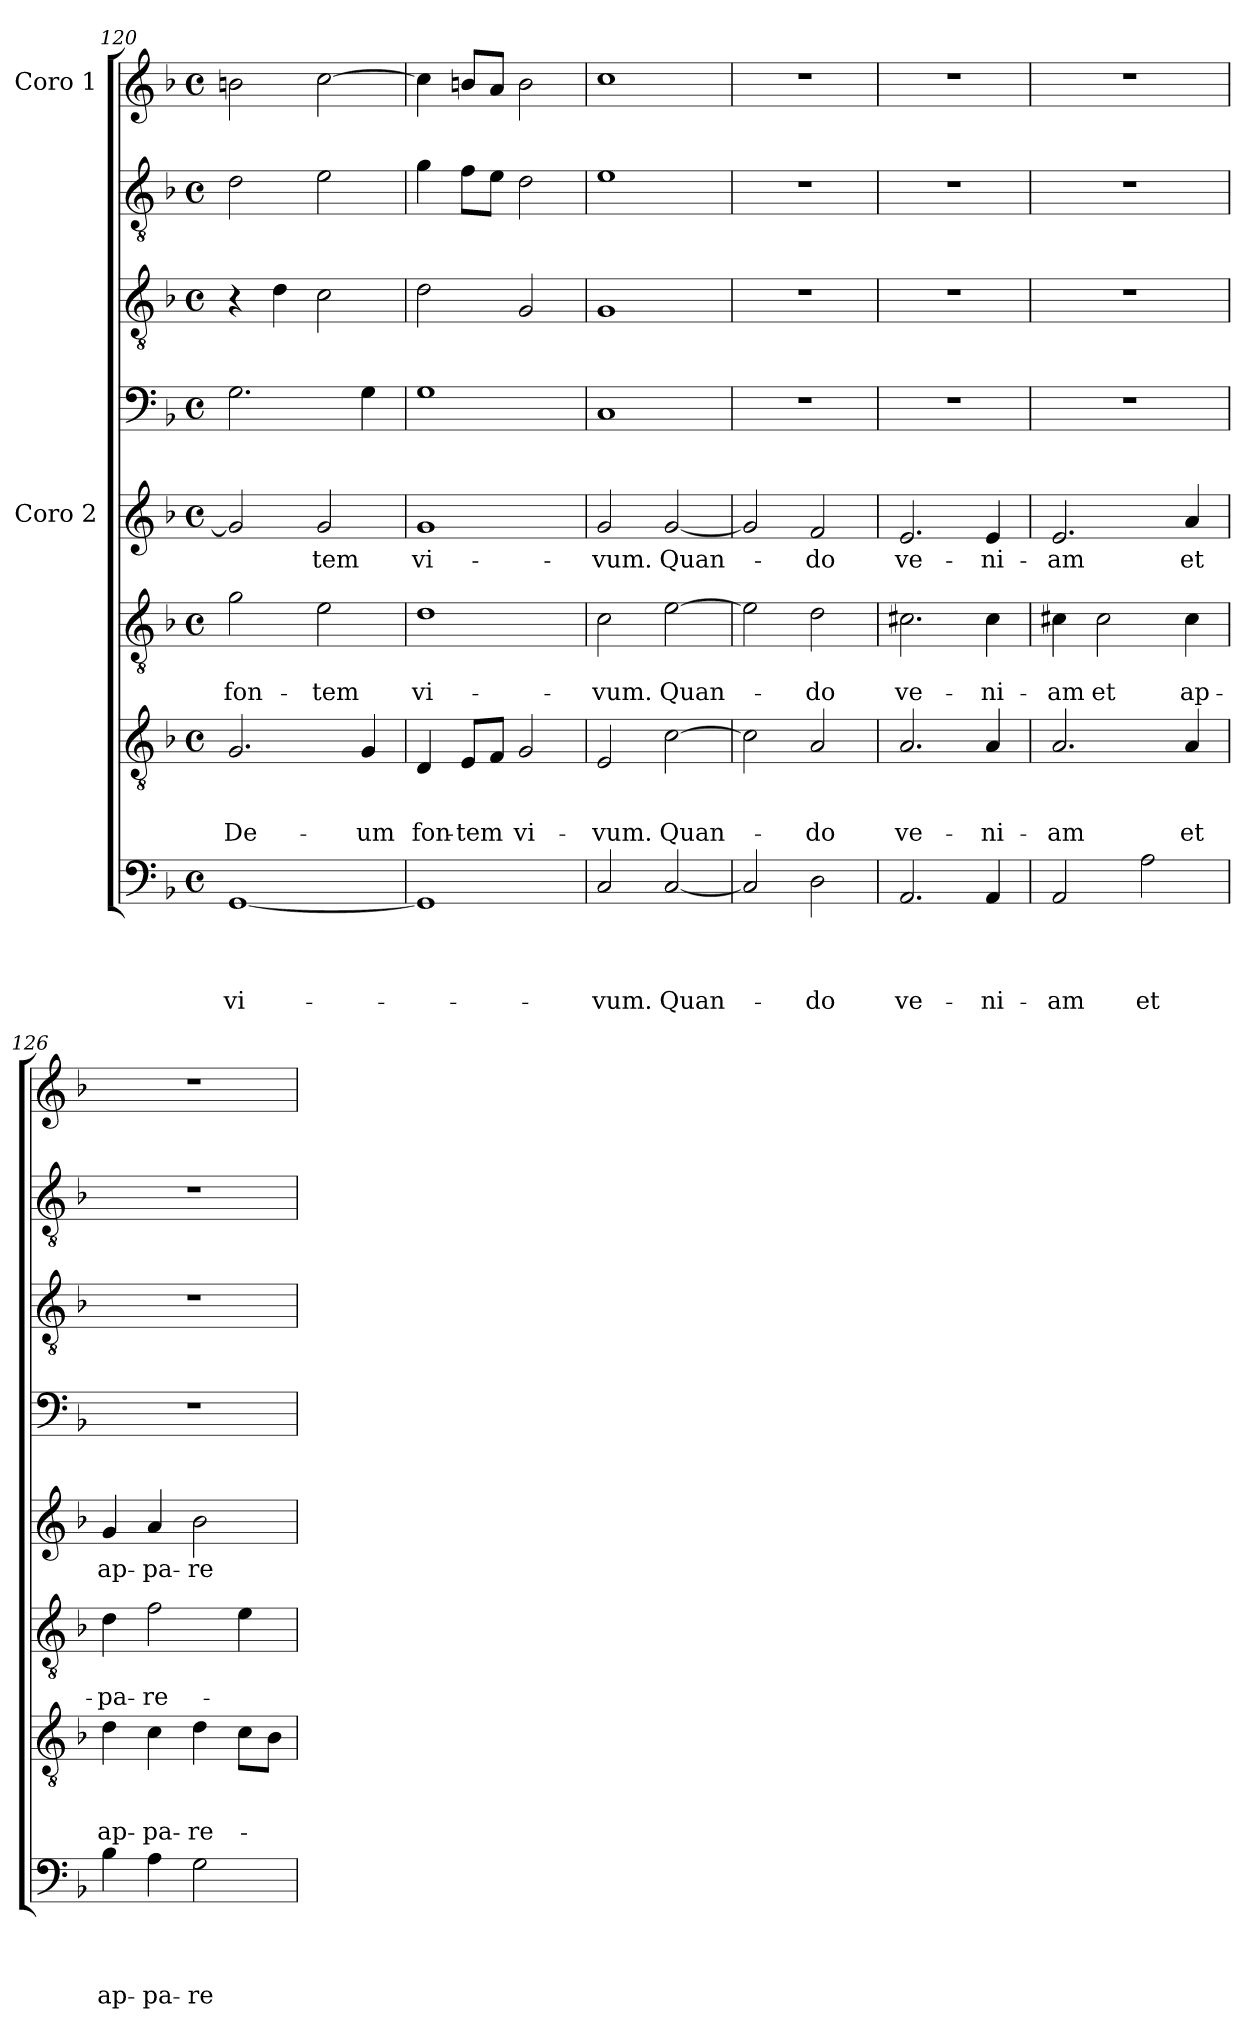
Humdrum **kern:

**kern	**text	**text	**text	**text	**kern	**text	**text	**text	**kern	**text	**text	**kern	**text	**kern	**kern	**kern	**kern
*part8	*part8	*part8	*part8	*part8	*part7	*part7	*part7	*part7	*part6	*part6	*part6	*part5	*part5	*part4	*part3	*part2	*part1
*staff8	*staff8	*staff8	*staff8	*staff8	*staff7	*staff7	*staff7	*staff7	*staff6	*staff6	*staff6	*staff5	*staff5	*staff4	*staff3	*staff2	*staff1
*	*	*	*	*	*	*	*	*	*	*	*	*I"Coro 2	*	*	*	*	*I"Coro 1
*clefF4	*	*	*	*	*clefGv2	*	*	*	*clefGv2	*	*	*clefG2	*	*clefF4	*clefGv2	*clefGv2	*clefG2
*k[b-]	*	*	*	*	*k[b-]	*	*	*	*k[b-]	*	*	*k[b-]	*	*k[b-]	*k[b-]	*k[b-]	*k[b-]
*F:	*	*	*	*	*F:	*	*	*	*F:	*	*	*F:	*	*F:	*F:	*F:	*F:
*M4/4	*	*	*	*	*M4/4	*	*	*	*M4/4	*	*	*M4/4	*	*M4/4	*M4/4	*M4/4	*M4/4
*met(c)	*	*	*	*	*met(c)	*	*	*	*met(c)	*	*	*met(c)	*	*met(c)	*met(c)	*met(c)	*met(c)
=120	=120	=120	=120	=120	=120	=120	=120	=120	=120	=120	=120	=120	=120	=120	=120	=120	=120
!	!	!	!	!LO:LY:b	!	!	!	!LO:LY:b	!	!	!LO:LY:b	!	!	!	!	!	!
[1GG	.	.	.	vi-	2.G/	.	.	De-	2g\	.	fon-	2g/]	.	2.G\	4r	2d\	2bn\
.	.	.	.	.	.	.	.	.	.	.	.	.	.	.	4d\	.	.
!	!	!	!	!	!	!	!	!	!	!	!LO:LY:b	!	!LO:LY:b	!	!	!	!
.	.	.	.	.	.	.	.	.	2e\	.	-tem	2g/	-tem	.	2c\	2e\	[2cc\
!	!	!	!	!	!	!	!	!LO:LY:b	!	!	!	!	!	!	!	!	!
.	.	.	.	.	4G/	.	.	-um	.	.	.	.	.	4G\	.	.	.
!!LO:PB:g=z
=121	=121	=121	=121	=121	=121	=121	=121	=121	=121	=121	=121	=121	=121	=121	=121	=121	=121
!	!	!	!	!	!	!	!	!LO:LY:b	!	!	!LO:LY:b	!	!LO:LY:b	!	!	!	!
1GG]	.	.	.	.	4D/	.	.	fon-	1d	.	vi-	1g	vi-	1G	2d\	4g\	4cc\]
!	!	!	!	!	!	!	!	!LO:LY:b	!	!	!	!	!	!	!	!	!
.	.	.	.	.	8E/L	.	.	-tem	.	.	.	.	.	.	.	8f\L	8bn/L
.	.	.	.	.	8F/J	.	.	.	.	.	.	.	.	.	.	8e\J	8a/J
!	!	!	!	!	!	!	!	!LO:LY:b	!	!	!	!	!	!	!	!	!
.	.	.	.	.	2G/	.	.	vi-	.	.	.	.	.	.	2G/	2d\	2b\
=122	=122	=122	=122	=122	=122	=122	=122	=122	=122	=122	=122	=122	=122	=122	=122	=122	=122
!	!	!	!	!LO:LY:b	!	!	!	!LO:LY:b	!	!	!LO:LY:b	!	!LO:LY:b	!	!	!	!
2C/	.	.	.	-vum.	2E/	.	.	-vum.	2c\	.	-vum.	2g/	-vum.	1C	1G	1e	1cc
!	!	!	!	!LO:LY:b	!	!	!	!LO:LY:b	!	!	!LO:LY:b	!	!LO:LY:b	!	!	!	!
[2C/	.	.	.	Quan-	[2c\	.	.	Quan-	[2e\	.	Quan-	[2g/	Quan-	.	.	.	.
=123	=123	=123	=123	=123	=123	=123	=123	=123	=123	=123	=123	=123	=123	=123	=123	=123	=123
2C/]	.	.	.	.	2c\]	.	.	.	2e\]	.	.	2g/]	.	1r	1r	1r	1r
!	!	!	!	!LO:LY:b	!	!	!	!LO:LY:b	!	!	!LO:LY:b	!	!LO:LY:b	!	!	!	!
2D\	.	.	.	-do	2A/	.	.	-do	2d\	.	-do	2f/	-do	.	.	.	.
=124	=124	=124	=124	=124	=124	=124	=124	=124	=124	=124	=124	=124	=124	=124	=124	=124	=124
!	!	!	!	!LO:LY:b	!	!	!	!LO:LY:b	!	!	!LO:LY:b	!	!LO:LY:b	!	!	!	!
2.AA/	.	.	.	ve-	2.A/	.	.	ve-	2.c#X\	.	ve-	2.e/	ve-	1r	1r	1r	1r
!	!	!	!	!LO:LY:b	!	!	!	!LO:LY:b	!	!	!LO:LY:b	!	!LO:LY:b	!	!	!	!
4AA/	.	.	.	-ni-	4A/	.	.	-ni-	4c#\	.	-ni-	4e/	-ni-	.	.	.	.
=125	=125	=125	=125	=125	=125	=125	=125	=125	=125	=125	=125	=125	=125	=125	=125	=125	=125
!	!	!	!	!LO:LY:b	!	!	!	!LO:LY:b	!	!	!LO:LY:b	!	!LO:LY:b	!	!	!	!
2AA/	.	.	.	-am	2.A/	.	.	-am	4c#X\	.	-am	2.e/	-am	1r	1r	1r	1r
!	!	!	!	!	!	!	!	!	!	!	!LO:LY:b	!	!	!	!	!	!
.	.	.	.	.	.	.	.	.	2c#\	.	et	.	.	.	.	.	.
!	!	!	!	!LO:LY:b	!	!	!	!	!	!	!	!	!	!	!	!	!
2A\	.	.	.	et	.	.	.	.	.	.	.	.	.	.	.	.	.
!	!	!	!	!	!	!	!	!LO:LY:b	!	!	!LO:LY:b	!	!LO:LY:b	!	!	!	!
.	.	.	.	.	4A/	.	.	et	4c#\	.	ap-	4a/	et	.	.	.	.
=126	=126	=126	=126	=126	=126	=126	=126	=126	=126	=126	=126	=126	=126	=126	=126	=126	=126
!	!	!	!	!LO:LY:b	!	!	!	!LO:LY:b	!	!	!LO:LY:b	!	!LO:LY:b	!	!	!	!
4B-\	.	.	.	ap-	4d\	.	.	ap-	4d\	.	-pa-	4g/	ap-	1r	1r	1r	1r
!	!	!	!	!LO:LY:b	!	!	!	!LO:LY:b	!	!	!LO:LY:b	!	!LO:LY:b	!	!	!	!
4A\	.	.	.	-pa-	4c\	.	.	-pa-	2f\	.	-re-	4a/	-pa-	.	.	.	.
!	!	!	!	!LO:LY:b	!	!	!	!LO:LY:b	!	!	!	!	!LO:LY:b	!	!	!	!
2G\	.	.	.	-re-	4d\	.	.	-re-	.	.	.	2b-\	-re-	.	.	.	.
.	.	.	.	.	8c\L	.	.	.	4e\	.	.	.	.	.	.	.	.
.	.	.	.	.	8B-\J	.	.	.	.	.	.	.	.	.	.	.	.
=	=	=	=	=	=	=	=	=	=	=	=	=	=	=	=	=	=
*-	*-	*-	*-	*-	*-	*-	*-	*-	*-	*-	*-	*-	*-	*-	*-	*-	*-
